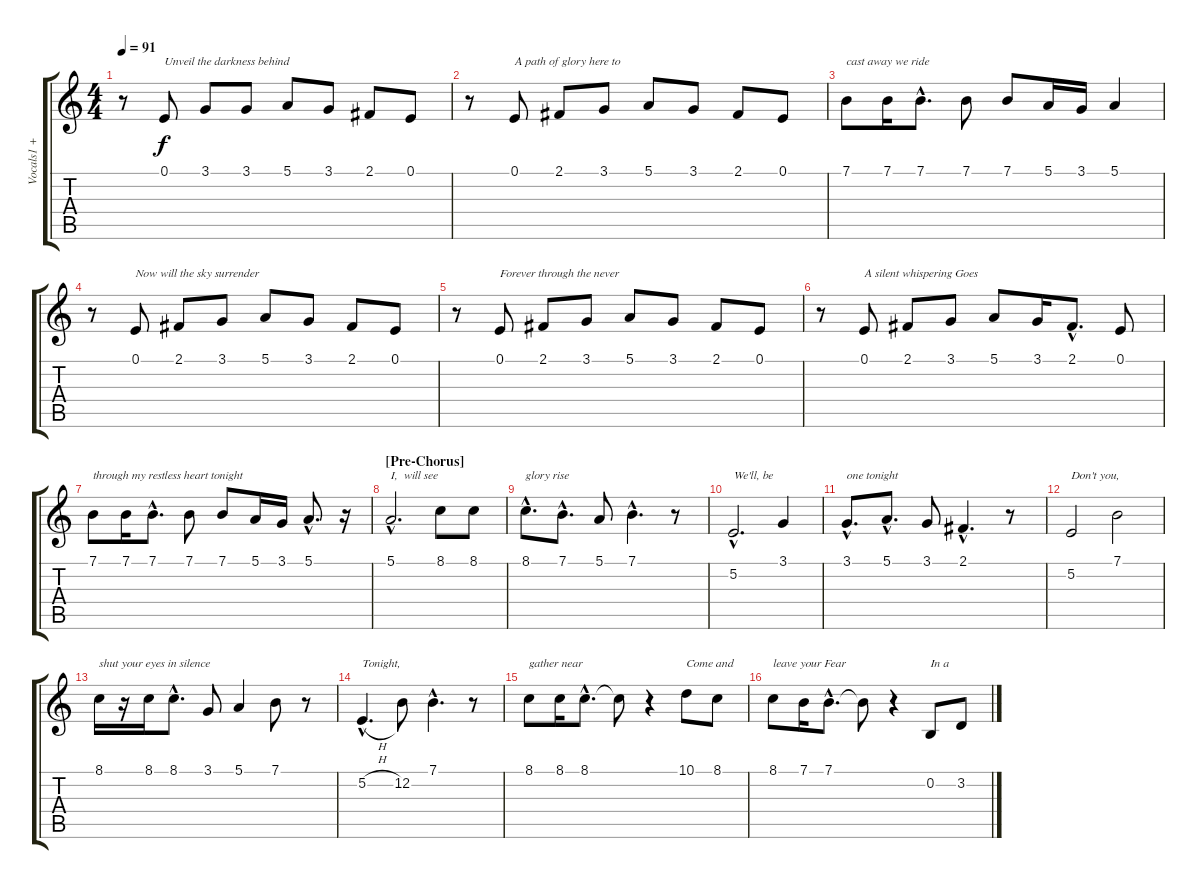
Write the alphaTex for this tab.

\track ("Vocals1 + Lyrics" "Vocals1 + ") {instrument frenchhorn}
\staff {score tabs}
\tuning (E4 B3 G3 D3 A2 E2) {hide}
\ts (4 4)
\tempo 91
\clef g2
\ks c
r.8{dy f} 0.1.8{txt "Unveil the darkness behind"} 3.1.8 3.1.8 5.1.8 3.1.8 2.1.8 0.1.8 |
r.8 0.1.8{txt "A path of glory here to "} 2.1.8 3.1.8 5.1.8 3.1.8 2.1.8 0.1.8 |
7.1.8{txt "cast away we ride"} 7.1.16 7.1{hac}.8{d} 7.1.8 7.1.8 5.1.16 3.1.16 5.1.4 |
r.8 0.1.8{txt "Now will the sky surrender"} 2.1.8 3.1.8 5.1.8 3.1.8 2.1.8 0.1.8 |
r.8 0.1.8{txt "Forever through the never"} 2.1.8 3.1.8 5.1.8 3.1.8 2.1.8 0.1.8 |
r.8 0.1.8{txt "A silent whispering Goes"} 2.1.8 3.1.8 5.1.8 3.1.16 2.1{hac}.8{d} 0.1.8 |
7.1.8{txt "through my restless heart tonight "} 7.1.16 7.1{hac}.8{d} 7.1.8 7.1.8 5.1.16 3.1.16 5.1{hac}.8{d} r.16 |
\section ("" "[Pre-Chorus]")
5.1{hac}.2{d txt "I,  will see"} 8.1.8 8.1.8 |
8.1{hac}.8{d txt "glory rise"} 7.1{hac}.8{d} 5.1.8 7.1{hac}.4{d} r.8 |
5.2{hac}.2{d txt "We'll, be"} 3.1.4 |
3.1{hac}.8{d txt "one tonight"} 5.1{hac}.8{d} 3.1.8 2.1{hac}.4{d} r.8 |
5.2.2{txt "Don't you,"} 7.1.2 |
8.1.16{txt "shut your eyes in silence"} r.16 8.1.16 8.1{hac}.8{d} 3.1.8 5.1.4 7.1.8 r.8 |
5.2{h hac}.4{d txt "Tonight, "} 12.2.8 7.1{hac}.4{d} r.8 |
8.1.8{txt "gather near"} 8.1.16 8.1{hac}.8{d} 8.1{t}.8 r.4 10.1.8{txt "Come and"} 8.1.8 |
8.1.8{txt "leave your Fear"} 7.1.16 7.1{hac}.8{d} 7.1{t}.8 r.4 0.2.8{txt "In a"} 3.2.8
